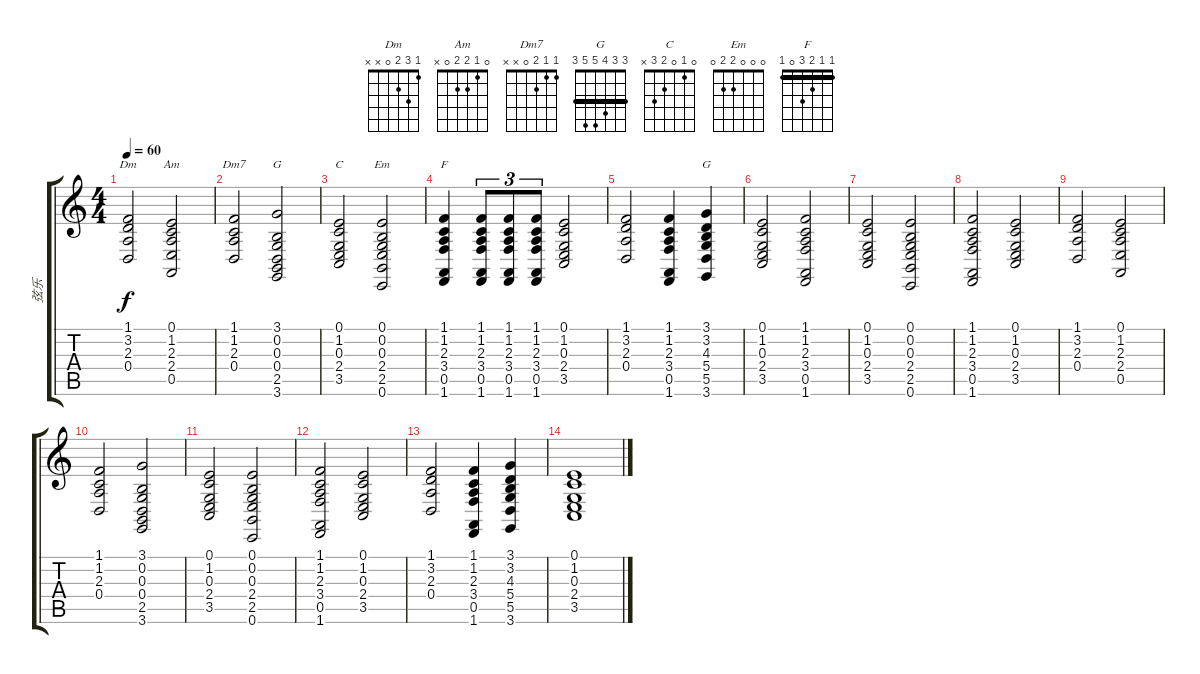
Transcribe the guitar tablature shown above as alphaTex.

\track ("弦乐" "弦乐") {instrument stringensemble1}
\staff {score tabs}
\tuning (E4 B3 G3 D3 A2 E2) {hide}
\chord ("Dm" 1 3 2 0 x x)
\chord ("Am" 0 1 2 2 0 x)
\chord ("Dm7" 1 1 2 0 x x)
\chord ("G" 3 0 0 0 2 3)
\chord ("C" 0 1 0 2 3 x)
\chord ("Em" 0 0 0 2 2 0)
\chord ("F" 1 1 2 3 0 1) {barre 1}
\chord ("G" 3 3 4 5 5 3) {barre 3}
\ts (4 4)
\tempo 60
\clef g2
\ks c
(1.1 3.2 2.3 0.4).2{ch "Dm" dy f} (0.1 1.2 2.3 2.4 0.5).2{ch "Am"} |
(1.1 1.2 2.3 0.4).2{ch "Dm7"} (3.1 0.2 0.3 0.4 2.5 3.6).2{ch "G"} |
(0.1 1.2 0.3 2.4 3.5).2{ch "C"} (0.1 0.2 0.3 2.4 2.5 0.6).2{ch "Em"} |
(1.1 1.2 2.3 3.4 0.5 1.6).4{ch "F"} (1.1 1.2 2.3 3.4 0.5 1.6).8{tu (3 2)} (1.1 1.2 2.3 3.4 0.5 1.6).8{tu (3 2)} (1.1 1.2 2.3 3.4 0.5 1.6).8{tu (3 2)} (0.1 1.2 0.3 2.4 3.5).2 |
(1.1 3.2 2.3 0.4).2 (1.1 1.2 2.3 3.4 0.5 1.6).4 (3.1 3.2 4.3 5.4 5.5 3.6).4{ch "G"} |
(0.1 1.2 0.3 2.4 3.5).2 (1.1 1.2 2.3 3.4 0.5 1.6).2 |
(0.1 1.2 0.3 2.4 3.5).2 (0.1 0.2 0.3 2.4 2.5 0.6).2 |
(1.1 1.2 2.3 3.4 0.5 1.6).2 (0.1 1.2 0.3 2.4 3.5).2 |
(1.1 3.2 2.3 0.4).2 (0.1 1.2 2.3 2.4 0.5).2 |
(1.1 1.2 2.3 0.4).2 (3.1 0.2 0.3 0.4 2.5 3.6).2 |
(0.1 1.2 0.3 2.4 3.5).2 (0.1 0.2 0.3 2.4 2.5 0.6).2 |
(1.1 1.2 2.3 3.4 0.5 1.6).2 (0.1 1.2 0.3 2.4 3.5).2 |
(1.1 3.2 2.3 0.4).2 (1.1 1.2 2.3 3.4 0.5 1.6).4 (3.1 3.2 4.3 5.4 5.5 3.6).4 |
(0.1 1.2 0.3 2.4 3.5).1
